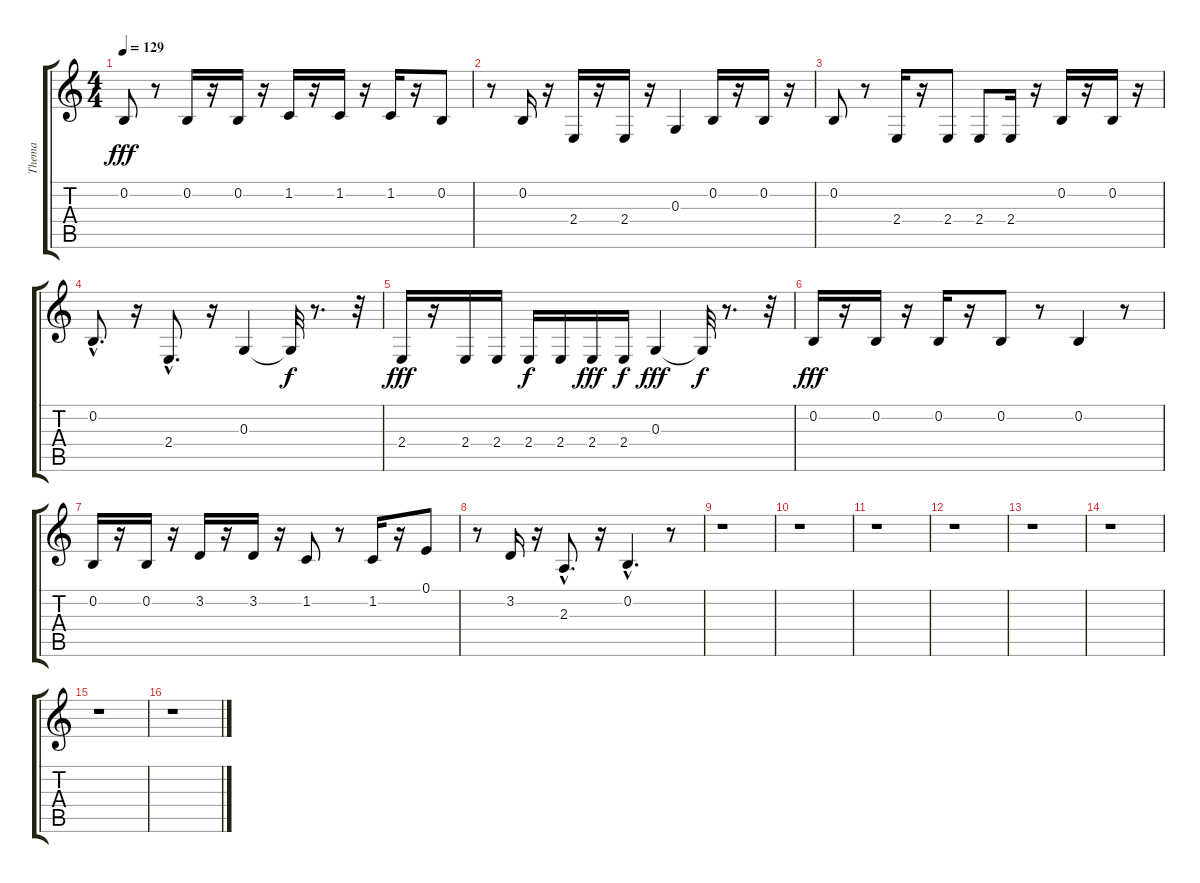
\track (" Thema" " Thema") {instrument frenchhorn}
\staff {score tabs}
\tuning (E4 B3 G3 D3 A2 E2) {hide}
\ts (4 4)
\tempo 129
\clef g2
\ks c
0.2.8{dy fff} r.8 0.2.16 r.16 0.2.16 r.16 1.2.16 r.16 1.2.16 r.16 1.2.16 r.16 0.2.8 |
r.8 0.2.16 r.16 2.4.16 r.16 2.4.16 r.16 0.3.4 0.2.16 r.16 0.2.16 r.16 |
0.2.8 r.8 2.4.16 r.16 2.4.8 2.4.8 2.4.16 r.16 0.2.16 r.16 0.2.16 r.16 |
0.2{hac}.8{d} r.16 2.4{hac}.8{d} r.16 0.3.4 0.3{t}.32{dy f} r.8{d} r.32 |
2.4.16{dy fff} r.16 2.4.16 2.4.16 2.4.16{dy f} 2.4.16 2.4.16{dy fff} 2.4.16{dy f} 0.3.4{dy fff} 0.3{t}.32{dy f} r.8{d} r.32 |
0.2.16{dy fff} r.16 0.2.16 r.16 0.2.16 r.16 0.2.8 r.8 0.2.4 r.8 |
0.2.16 r.16 0.2.16 r.16 3.2.16 r.16 3.2.16 r.16 1.2.8 r.8 1.2.16 r.16 0.1.8 |
r.8 3.2.16 r.16 2.3{hac}.8{d} r.16 0.2{hac}.4{d} r.8 |
r.1 |
r.1 |
r.1 |
r.1 |
r.1 |
r.1 |
r.1 |
r.1
